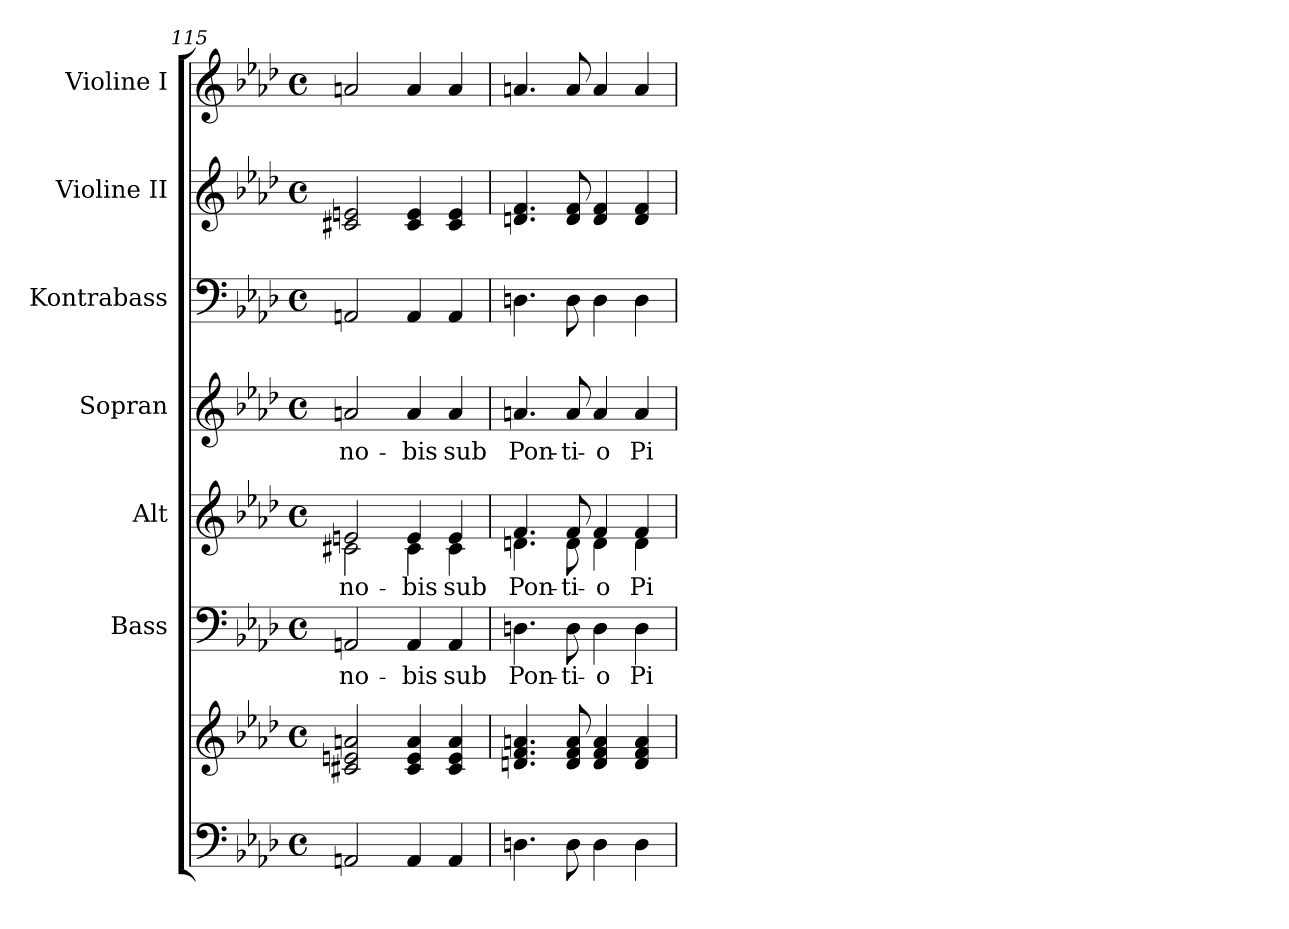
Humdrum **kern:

**kern	**kern	**kern	**text	**kern	**text	**kern	**text	**kern	**kern	**kern
*part7	*part7	*part6	*part6	*part5	*part5	*part4	*part4	*part3	*part2	*part1
*staff8	*staff7	*staff6	*staff6	*staff5	*staff5	*staff4	*staff4	*staff3	*staff2	*staff1
*	*	*I"Bass	*	*I"Alt	*	*I"Sopran	*	*I"Kontrabass	*I"Violine II	*I"Violine I
*	*	*I'B.	*	*I'A.	*	*I'S.	*	*I'Kb.	*I'Vl. II	*I'Vl. I
*clefF4	*clefG2	*clefF4	*	*clefG2	*	*clefG2	*	*clefF4	*clefG2	*clefG2
*	*	*	*	*	*	*	*	*ITrd7c12	*	*
*k[b-e-a-d-]	*k[b-e-a-d-]	*k[b-e-a-d-]	*	*k[b-e-a-d-]	*	*k[b-e-a-d-]	*	*k[b-e-a-d-]	*k[b-e-a-d-]	*k[b-e-a-d-]
*A-:	*A-:	*A-:	*	*A-:	*	*A-:	*	*A-:	*A-:	*A-:
*M4/4	*M4/4	*M4/4	*	*M4/4	*	*M4/4	*	*M4/4	*M4/4	*M4/4
*met(c)	*met(c)	*met(c)	*	*met(c)	*	*met(c)	*	*met(c)	*met(c)	*met(c)
=115	=115	=115	=115	=115	=115	=115	=115	=115	=115	=115
!	!	!	!LO:LY:b	!	!LO:LY:b	!	!LO:LY:b	!	!	!
*	*	*	*	*^	*	*	*	*	*	*
2AAn/	2c#X/ 2en/ 2an/	2AAn/	no-	2en/	2c#X\	no-	2an/	no-	2AAAn/	2c#X/ 2en/	2an/
!	!	!	!LO:LY:b	!	!	!LO:LY:b	!	!LO:LY:b	!	!	!
4AA/	4c#/ 4e/ 4a/	4AA/	-bis	4e/	4c#\	-bis	4a/	-bis	4AAA/	4c#/ 4e/	4a/
!	!	!	!LO:LY:b	!	!	!LO:LY:b	!	!LO:LY:b	!	!	!
4AA/	4c#/ 4e/ 4a/	4AA/	sub	4e/	4c#\	sub	4a/	sub	4AAA/	4c#/ 4e/	4a/
=116	=116	=116	=116	=116	=116	=116	=116	=116	=116	=116	=116
!	!	!	!LO:LY:b	!	!	!LO:LY:b	!	!LO:LY:b	!	!	!
4.Dn\	4.dn/ 4.f/ 4.an/	4.Dn\	Pon-	4.f/	4.dn\	Pon-	4.an/	Pon-	4.DDn\	4.dn/ 4.f/	4.an/
!	!	!	!LO:LY:b	!	!	!LO:LY:b	!	!LO:LY:b	!	!	!
8D\	8d/ 8f/ 8a/	8D\	-ti-	8f/	8d\	-ti-	8a/	-ti-	8DD\	8d/ 8f/	8a/
!	!	!	!LO:LY:b	!	!	!LO:LY:b	!	!LO:LY:b	!	!	!
4D\	4d/ 4f/ 4a/	4D\	-o	4f/	4d\	-o	4a/	-o	4DD\	4d/ 4f/	4a/
!	!	!	!LO:LY:b	!	!	!LO:LY:b	!	!LO:LY:b	!	!	!
4D\	4d/ 4f/ 4a/	4D\	Pi-	4f/	4d\	Pi-	4a/	Pi-	4DD\	4d/ 4f/	4a/
*	*	*	*	*v	*v	*	*	*	*	*	*
=	=	=	=	=	=	=	=	=	=	=
*-	*-	*-	*-	*-	*-	*-	*-	*-	*-	*-
